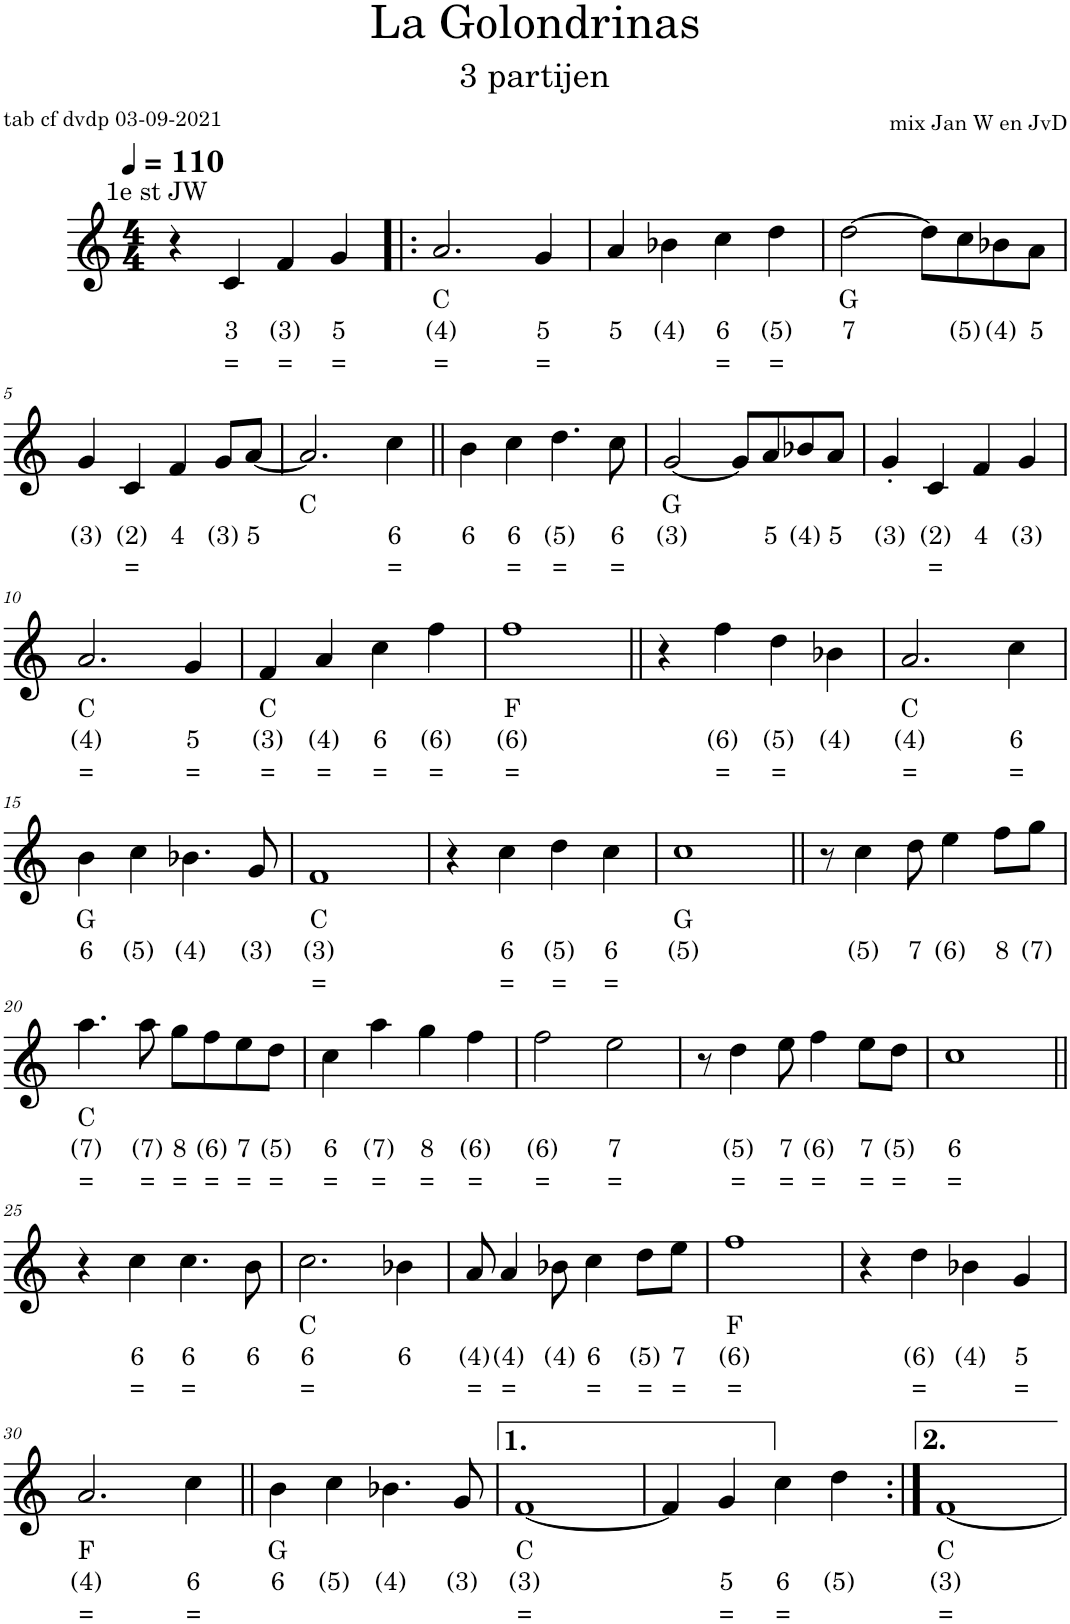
**kern	**text	**text	**kern	**text	**text	**kern	**text	**text	**text
*part3	*part3	*part3	*part2	*part2	*part2	*part1	*part1	*part1	*part1
*staff3	*staff3	*staff3	*staff2	*staff2	*staff2	*staff1	*staff1	*staff1	*staff1
*I"Viool	*	*	*I"Viool	*	*	*I"Panfluit	*	*	*
*stria5	*	*	*stria5	*	*	*	*	*	*
*clefG2	*	*	*clefG2	*	*	*clefG2	*	*	*
*k[]	*	*	*k[]	*	*	*k[]	*	*	*
*M4/4	*	*	*M4/4	*	*	*M4/4	*	*	*
*MM110	*	*	*MM110	*	*	*MM110	*	*	*
=1	=1	=1	=1	=1	=1	=1	=1	=1	=1
!	!	!	!	!	!	!LO:TX:a:t=1e st JW	!	!	!
!	!	!	!LO:TX:a:t=2e stem JvD okt lager	!	!	!	!	!	!
!LO:TX:a:t=2e stem JvD	!	!	!	!	!	!	!	!	!
4r	.	.	4r	.	.	4r	.	.	.
!	!	!	!	!	!	!	!	!LO:LY:b	!LO:LY:b
4g	5	=	4G	2	=	4c/	.	3	=
!	!	!	!	!	!	!	!	!LO:LY:b	!LO:LY:b
4cc	6	=	4c	3	=	4f/	.	(3)	=
!	!	!	!	!	!	!	!	!LO:LY:b	!LO:LY:b
4dd	(5)	=	4d	3	.	4g/	.	5	=
=2!|:	=2!|:	=2!|:	=2!|:	=2!|:	=2!|:	=2!|:	=2!|:	=2!|:	=2!|:
!	!	!	!	!	!	!	!LO:LY:b	!LO:LY:b	!LO:LY:b
2.ee	7	=	2.e	4	=	2.a/	C	(4)	=
!	!	!	!	!	!	!	!	!LO:LY:b	!LO:LY:b
4dd	(5)	=	4d	3	.	4g/	.	5	=
=3	=3	=3	=3	=3	=3	=3	=3	=3	=3
!	!	!	!	!	!	!	!	!LO:LY:b	!
4ee	7	=	4e	4	=	4a/	.	5	.
!	!	!	!	!	!	!	!	!LO:LY:b	!
4ff	(6)	=	4f	(3)	=	4b-X\	.	(4)	.
!	!	!	!	!	!	!	!	!LO:LY:b	!LO:LY:b
4gg	8	=	4g	5	=	4cc\	.	6	=
!	!	!	!	!	!	!	!	!LO:LY:b	!LO:LY:b
4aa	(7)	=	4a	(4)	=	4dd\	.	(5)	=
=4	=4	=4	=4	=4	=4	=4	=4	=4	=4
!	!	!	!	!	!	!	!LO:LY:b	!LO:LY:b	!
[2aa	9	.	[2a	5	.	[2dd\	G	7	.
8aa\L]	.	.	8a/L]	.	.	8dd\L]	.	.	.
!	!	!	!	!	!	!	!	!LO:LY:b	!
8gg\J	(7)	.	8g/J	(3)	.	8cc\	.	(5)	.
!	!	!	!	!	!	!	!	!LO:LY:b	!
8ff\L	8	.	8f/L	4	.	8b-X\	.	(4)	.
!	!	!	!	!	!	!	!	!LO:LY:b	!
8ee\J	(6)	.	8e/J	(2)	.	8a\J	.	5	.
!!LO:LB:g=z
=5	=5	=5	=5	=5	=5	=5	=5	=5	=5
!	!	!	!	!	!	!	!	!LO:LY:b	!
4dd	7	.	4d	3	.	4g/	.	(3)	.
!	!	!	!	!	!	!	!	!LO:LY:b	!LO:LY:b
4gg	(7)	.	4g	(3)	.	4c/	.	(2)	=
!	!	!	!	!	!	!	!	!LO:LY:b	!
4cc	(5)	.	4c	3	=	4f/	.	4	.
!	!	!	!	!	!	!	!	!LO:LY:b	!
4dd	7	.	4d	3	.	8g/L	.	(3)	.
!	!	!	!	!	!	!	!	!LO:LY:b	!
.	.	.	.	.	.	[8a/J	.	5	.
=6	=6	=6	=6	=6	=6	=6	=6	=6	=6
!	!	!	!	!	!	!	!LO:LY:b	!	!
2.ee	7	=	2.e	4	=	2.a/]	C	.	.
!	!	!	!	!	!	!	!	!LO:LY:b	!LO:LY:b
4gg	8	=	4g	5	=	4cc\	.	6	=
=7||	=7||	=7||	=7||	=7||	=7||	=7||	=7||	=7||	=7||
!	!	!	!	!	!	!	!	!LO:LY:b	!
4.gg	8	=	4.g	5	=	4b\	.	6	.
!	!	!	!	!	!	!	!	!LO:LY:b	!LO:LY:b
.	.	.	.	.	.	4cc\	.	6	=
8gg	8	=	8g	5	=	.	.	.	.
!	!	!	!	!	!	!	!	!LO:LY:b	!LO:LY:b
4aa	(7)	=	4a	(4)	=	4.dd\	.	(5)	=
4gg	8	=	4g	5	=	.	.	.	.
!	!	!	!	!	!	!	!	!LO:LY:b	!LO:LY:b
.	.	.	.	.	.	8cc\	.	6	=
=8	=8	=8	=8	=8	=8	=8	=8	=8	=8
!	!	!	!	!	!	!	!LO:LY:b	!LO:LY:b	!
[2dd	7	.	[2d	3	.	[2g/	G	(3)	.
8dd\L]	.	.	8d/L]	.	.	8g/L]	.	.	.
!	!	!	!	!	!	!	!	!LO:LY:b	!
8ee\J	(6)	.	8e/J	(2)	.	8a/	.	5	.
!	!	!	!	!	!	!	!	!LO:LY:b	!
8ff\L	8	.	8f/L	4	.	8b-X/	.	(4)	.
!	!	!	!	!	!	!	!	!LO:LY:b	!
8ee\J	(6)	.	8e/J	(2)	.	8a/J	.	5	.
=9	=9	=9	=9	=9	=9	=9	=9	=9	=9
!	!	!	!	!	!	!	!	!LO:LY:b	!
4dd	7	.	4d	3	.	4g'/	.	(3)	.
!	!	!	!	!	!	!	!	!LO:LY:b	!LO:LY:b
4g	(3)	.	4G	2	=	4c/	.	(2)	=
!	!	!	!	!	!	!	!	!LO:LY:b	!
4cc	(5)	.	4c	3	.	4f/	.	4	.
!	!	!	!	!	!	!	!	!LO:LY:b	!
4dd	7	.	4d	3	.	4g/	.	(3)	.
!!LO:LB:g=z
=10	=10	=10	=10	=10	=10	=10	=10	=10	=10
!	!	!	!	!	!	!	!LO:LY:b	!LO:LY:b	!LO:LY:b
2.ee	7	=	2.e	4	=	2.a/	C	(4)	=
!	!	!	!	!	!	!	!	!LO:LY:b	!LO:LY:b
4dd	(5)	=	4d	3	=	4g/	.	5	=
=11	=11	=11	=11	=11	=11	=11	=11	=11	=11
!	!	!	!	!	!	!	!LO:LY:b	!LO:LY:b	!LO:LY:b
4cc	6	=	4c	3	=	4f/	C	(3)	=
!	!	!	!	!	!	!	!	!LO:LY:b	!LO:LY:b
4ee	7	=	4e	4	=	4a/	.	(4)	=
!	!	!	!	!	!	!	!	!LO:LY:b	!LO:LY:b
4gg	8	=	4g	5	=	4cc\	.	6	=
!	!	!	!	!	!	!	!	!LO:LY:b	!LO:LY:b
4ccc	9	=	4cc	6	=	4ff\	.	(6)	=
=12	=12	=12	=12	=12	=12	=12	=12	=12	=12
!	!	!	!	!	!	!	!LO:LY:b	!LO:LY:b	!LO:LY:b
1ccc	9	=	1cc	6	=	1ff	F	(6)	=
=13||	=13||	=13||	=13||	=13||	=13||	=13||	=13||	=13||	=13||
4aa	(7)	=	4a	(4)	=	4r	.	.	.
!	!	!	!	!	!	!	!	!LO:LY:b	!LO:LY:b
4aa	(7)	=	4a	(4)	=	4ff\	.	(6)	=
!	!	!	!	!	!	!	!	!LO:LY:b	!LO:LY:b
4ff	(6)	=	4f	(3)	=	4dd\	.	(5)	=
!	!	!	!	!	!	!	!	!LO:LY:b	!
4dd	(5)	=	4d	3	=	4b-X\	.	(4)	.
=14	=14	=14	=14	=14	=14	=14	=14	=14	=14
!	!	!	!	!	!	!	!LO:LY:b	!LO:LY:b	!LO:LY:b
2.ee	7	=	2.e	4	=	2.a/	C	(4)	=
!	!	!	!	!	!	!	!	!LO:LY:b	!LO:LY:b
4gg	8	=	4g	5	=	4cc\	.	6	=
!!LO:LB:g=z
=15	=15	=15	=15	=15	=15	=15	=15	=15	=15
!	!	!	!	!	!	!	!LO:LY:b	!LO:LY:b	!
8gg	(7)	.	8g	(3)	.	4b\	G	6	.
4ff	8	.	4f	4	.	.	.	.	.
!	!	!	!	!	!	!	!	!LO:LY:b	!
.	.	.	.	.	.	4cc\	.	(5)	.
8gg	(7)	.	8g	(3)	.	.	.	.	.
!	!	!	!	!	!	!	!	!LO:LY:b	!
4ff	8	.	4f	4	.	4.b-X\	.	(4)	.
4dd	7	.	4d	3	.	.	.	.	.
!	!	!	!	!	!	!	!	!LO:LY:b	!
.	.	.	.	.	.	8g/	.	(3)	.
=16	=16	=16	=16	=16	=16	=16	=16	=16	=16
!	!	!	!	!	!	!	!LO:LY:b	!LO:LY:b	!LO:LY:b
[1cc	6	=	[1c	3	=	1f	C	(3)	=
=17	=17	=17	=17	=17	=17	=17	=17	=17	=17
4.cc]	.	.	4.c]	.	.	4r	.	.	.
!	!	!	!	!	!	!	!	!LO:LY:b	!LO:LY:b
.	.	.	.	.	.	4cc\	.	6	=
8gg	8	=	8g	5	=	.	.	.	.
!	!	!	!	!	!	!	!	!LO:LY:b	!LO:LY:b
4aa	(7)	=	4a	(4)	=	4dd\	.	(5)	=
!	!	!	!	!	!	!	!	!LO:LY:b	!LO:LY:b
4gg	8	=	4g	5	=	4cc\	.	6	=
=18	=18	=18	=18	=18	=18	=18	=18	=18	=18
!	!	!	!	!	!	!	!LO:LY:b	!LO:LY:b	!
2.gg	(7)	.	2.g	(3)	.	1cc	G	(5)	.
8.ff\L	8	.	8.f/L	4	.	.	.	.	.
16dd\Jk	7	.	16d/Jk	3	.	.	.	.	.
=19||	=19||	=19||	=19||	=19||	=19||	=19||	=19||	=19||	=19||
8b	6	.	8B	2	.	8r	.	.	.
!	!	!	!	!	!	!	!	!LO:LY:b	!
4g	(3)	.	4G	2	=	4cc\	.	(5)	.
!	!	!	!	!	!	!	!	!LO:LY:b	!
8a	5	.	8A	.	.	8dd\	.	7	.
*Xbrackettup	*	*	*Xbrackettup	*	*	*	*	*	*
!	!	!	!	!	!	!	!	!LO:LY:b	!
6b	6	.	6B	2	.	4ee\	.	(6)	.
6cc	(5)	.	6c	3	=	.	.	.	.
!	!	!	!	!	!	!	!	!LO:LY:b	!
.	.	.	.	.	.	8ff\L	.	8	.
6dd	7	.	6d	3	.	.	.	.	.
!	!	!	!	!	!	!	!	!LO:LY:b	!
.	.	.	.	.	.	8gg\J	.	(7)	.
!!LO:LB:g=z
=20	=20	=20	=20	=20	=20	=20	=20	=20	=20
!	!	!	!	!	!	!	!LO:LY:b	!LO:LY:b	!LO:LY:b
[1ee	7	=	[1e	4	=	4.aa\	C	(7)	=
!	!	!	!	!	!	!	!	!LO:LY:b	!LO:LY:b
.	.	.	.	.	.	8aa\	.	(7)	=
!	!	!	!	!	!	!	!	!LO:LY:b	!LO:LY:b
.	.	.	.	.	.	8gg\L	.	8	=
!	!	!	!	!	!	!	!	!LO:LY:b	!LO:LY:b
.	.	.	.	.	.	8ff\	.	(6)	=
!	!	!	!	!	!	!	!	!LO:LY:b	!LO:LY:b
.	.	.	.	.	.	8ee\	.	7	=
!	!	!	!	!	!	!	!	!LO:LY:b	!LO:LY:b
.	.	.	.	.	.	8dd\J	.	(5)	=
=21	=21	=21	=21	=21	=21	=21	=21	=21	=21
!	!	!	!	!	!	!	!	!LO:LY:b	!LO:LY:b
4ee]	.	.	4e]	.	.	4cc\	.	6	=
!	!	!	!	!	!	!	!	!LO:LY:b	!LO:LY:b
4eee	(10)	.	4ee	7	=	4aa\	.	(7)	=
!	!	!	!	!	!	!	!	!LO:LY:b	!LO:LY:b
4ddd	(9)	.	4dd	(5)	=	4gg\	.	8	=
!	!	!	!	!	!	!	!	!LO:LY:b	!LO:LY:b
4ccc	(8)	=	4cc	6	=	4ff\	.	(6)	=
=22	=22	=22	=22	=22	=22	=22	=22	=22	=22
!	!	!	!	!	!	!	!	!LO:LY:b	!LO:LY:b
[4ccc	(8)	=	[4cc	6	=	2ff\	.	(6)	=
8ccc\L]	.	.	8cc\L]	.	.	.	.	.	.
8bb\J	10	=	8b\J	6	.	.	.	.	.
!	!	!	!	!	!	!	!	!LO:LY:b	!LO:LY:b
[2bb	10	=	[2b	6	.	2ee\	.	7	=
=23	=23	=23	=23	=23	=23	=23	=23	=23	=23
4bb]	.	.	4b]	.	.	8r	.	.	.
!	!	!	!	!	!	!	!	!LO:LY:b	!LO:LY:b
.	.	.	.	.	.	4dd\	.	(5)	=
8aa\L	9	.	8a/L	(4)	=	.	.	.	.
!	!	!	!	!	!	!	!	!LO:LY:b	!LO:LY:b
8bb\J	10	.	8b/J	6	.	8ee\	.	7	=
!	!	!	!	!	!	!	!	!LO:LY:b	!LO:LY:b
4ccc	9	=	4cc	6	=	4ff\	.	(6)	=
!	!	!	!	!	!	!	!	!LO:LY:b	!LO:LY:b
8bb\L	10	.	8b/L	6	.	8ee\L	.	7	=
!	!	!	!	!	!	!	!	!LO:LY:b	!LO:LY:b
8aa\J	9	.	8a/J	(4)	=	8dd\J	.	(5)	=
=24	=24	=24	=24	=24	=24	=24	=24	=24	=24
!	!	!	!	!	!	!	!	!LO:LY:b	!LO:LY:b
[1gg	8	=	[1g	5	=	1cc	.	6	=
!!LO:LB:g=z
=25||	=25||	=25||	=25||	=25||	=25||	=25||	=25||	=25||	=25||
4gg_	.	.	4g_	.	.	4r	.	.	.
!	!	!	!	!	!	!	!	!LO:LY:b	!LO:LY:b
8gg\L]	.	.	8g/L]	.	.	4cc\	.	6	=
8gg\J	8	=	8g/J	5	=	.	.	.	.
!	!	!	!	!	!	!	!	!LO:LY:b	!LO:LY:b
8.aa\L	(7)	=	8.a/L	(4)	=	4.cc\	.	6	=
16gg\Jk	8	=	16g/Jk	5	=	.	.	.	.
8ee\L	7	=	8e/L	4	=	.	.	.	.
!	!	!	!	!	!	!	!	!LO:LY:b	!
8ff\J	(6)	=	8f/J	(3)	=	8b\	.	6	.
=26	=26	=26	=26	=26	=26	=26	=26	=26	=26
!	!	!	!	!	!	!	!LO:LY:b	!LO:LY:b	!LO:LY:b
2.gg	8	=	2.g	5	=	2.cc\	C	6	=
!	!	!	!	!	!	!	!	!LO:LY:b	!
4ff	(6)	=	4f	(3)	=	4b-X\	.	6	.
=27	=27	=27	=27	=27	=27	=27	=27	=27	=27
!	!	!	!	!	!	!	!	!LO:LY:b	!LO:LY:b
4ee	7	=	4e	4	=	8a/	.	(4)	=
!	!	!	!	!	!	!	!	!LO:LY:b	!LO:LY:b
.	.	.	.	.	.	4a/	.	(4)	=
4ff	(6)	=	4f	(3)	=	.	.	.	.
!	!	!	!	!	!	!	!	!LO:LY:b	!
.	.	.	.	.	.	8b-X\	.	(4)	.
!	!	!	!	!	!	!	!	!LO:LY:b	!LO:LY:b
4gg	8	=	4g	5	=	4cc\	.	6	=
!	!	!	!	!	!	!	!	!LO:LY:b	!LO:LY:b
4ccc	(8)	=	4cc	6	=	8dd\L	.	(5)	=
!	!	!	!	!	!	!	!	!LO:LY:b	!LO:LY:b
.	.	.	.	.	.	8ee\J	.	7	=
=28	=28	=28	=28	=28	=28	=28	=28	=28	=28
!	!	!	!	!	!	!	!LO:LY:b	!LO:LY:b	!LO:LY:b
1ccc	(8)	=	1cc	6	=	1ff	F	(6)	=
=29	=29	=29	=29	=29	=29	=29	=29	=29	=29
4aa	(7)	=	4a	(4)	=	4r	.	.	.
!	!	!	!	!	!	!	!	!LO:LY:b	!LO:LY:b
4aa	(7)	=	4a	(4)	=	4dd\	.	(6)	=
!	!	!	!	!	!	!	!	!LO:LY:b	!
4ff	(6)	=	4f	(3)	=	4b-X\	.	(4)	.
!	!	!	!	!	!	!	!	!LO:LY:b	!LO:LY:b
4dd	(5)	=	4d	3	.	4g/	.	5	=
!!LO:LB:g=z
=30	=30	=30	=30	=30	=30	=30	=30	=30	=30
!	!	!	!	!	!	!	!LO:LY:b	!LO:LY:b	!LO:LY:b
2.ee	7	=	2.e	4	=	2.a/	F	(4)	=
!	!	!	!	!	!	!	!	!LO:LY:b	!LO:LY:b
4gg	8	=	4g	5	=	4cc\	.	6	=
=31||	=31||	=31||	=31||	=31||	=31||	=31||	=31||	=31||	=31||
!	!	!	!	!	!	!	!LO:LY:b	!LO:LY:b	!
4gg	(7)	.	4g	(3)	.	4b\	G	6	.
!	!	!	!	!	!	!	!	!LO:LY:b	!
8.ff\L	8	.	8.f/L	4	.	4cc\	.	(5)	.
16gg\Jk	(7)	.	16g/Jk	(3)	.	.	.	.	.
!	!	!	!	!	!	!	!	!LO:LY:b	!
4ff	8	.	4f	4	.	4.b-X\	.	(4)	.
4dd	7	.	4d	3	.	.	.	.	.
!	!	!	!	!	!	!	!	!LO:LY:b	!
.	.	.	.	.	.	8g/	.	(3)	.
=32	=32	=32	=32	=32	=32	=32	=32	=32	=32
!	!	!	!	!	!	!	!LO:LY:b	!LO:LY:b	!LO:LY:b
[1cc	6	=	[1c	3	=	[1f	C	(3)	=
=33	=33	=33	=33	=33	=33	=33	=33	=33	=33
4.cc]	.	.	4.c]	.	.	4f/]	.	.	.
!	!	!	!	!	!	!	!	!LO:LY:b	!LO:LY:b
.	.	.	.	.	.	4g/	.	5	=
8r	.	.	8r	.	.	.	.	.	.
!	!	!	!	!	!	!	!	!LO:LY:b	!LO:LY:b
2r	.	.	2r	.	.	4cc\	.	6	=
!	!	!	!	!	!	!	!	!LO:LY:b	!
.	.	.	.	.	.	4dd\	.	(5)	.
=34:|!	=34:|!	=34:|!	=34:|!	=34:|!	=34:|!	=34:|!	=34:|!	=34:|!	=34:|!
!	!	!	!	!	!	!	!LO:LY:b	!LO:LY:b	!LO:LY:b
[1cc	6	=	[1c	3	=	[1f	C	(3)	=
=	=	=	=	=	=	=	=	=	=
*-	*-	*-	*-	*-	*-	*-	*-	*-	*-
